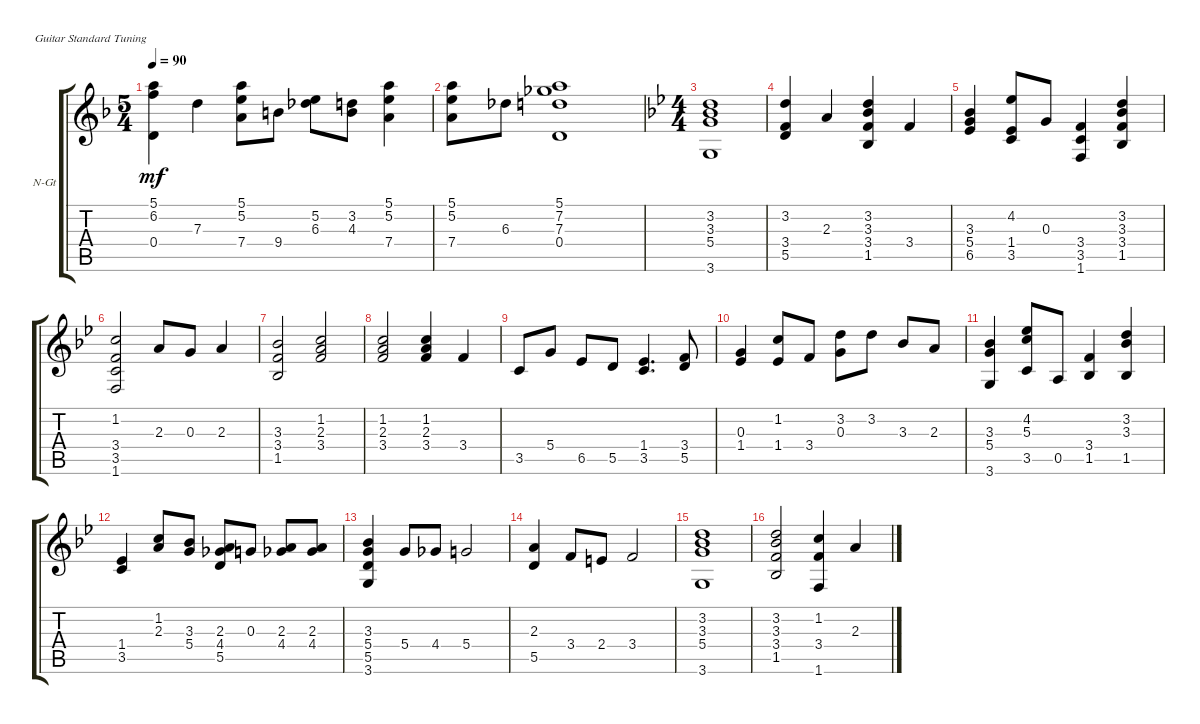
\defaultSystemsLayout 4
\bracketExtendMode groupsimilarinstruments
\firstSystemTrackNameOrientation horizontal
\otherSystemsTrackNameOrientation horizontal
\track ("Nylon Guitar" "N-Gt") {instrument acousticguitarnylon}
\staff {score tabs}
\tuning (E4 B3 G3 D3 A2 E2)
\ts (5 4)
\tempo 90
\clef g2
\ks f
(5.1 6.2 0.4).4{dy mf} 7.3.4 (5.1 5.2 7.4).8 9.4.8 (5.2 6.3).8 (3.2 4.3).8 (5.1 5.2 7.4).4 |
(5.1 5.2 7.4).8 6.3.8 (5.1 7.2 7.3 0.4).1 |
\ts (4 4)
\ks bb
(3.2 3.3 5.4 3.6).1 |
(3.2 3.4 5.5).4 2.3.4 (3.2 3.3 3.4 1.5).4 3.4.4 |
(3.3 5.4 6.5).4 (4.2 1.4 3.5).8 0.3.8 (3.4 3.5 1.6).4 (3.2 3.3 3.4 1.5).4 |
(1.2 3.4 3.5 1.6).2 2.3.8 0.3.8 2.3.4 |
(3.3 3.4 1.5).2 (1.2 2.3 3.4).2 |
(1.2 2.3 3.4).2 (1.2 2.3 3.4).4 3.4.4 |
3.5.8 5.4.8 6.5.8 5.5.8 (1.4 3.5).4{d} (3.4 5.5).8 |
(1.4 0.3).4 (1.2 1.4).8 3.4.8 (0.3 3.2).8 3.2.8 3.3.8 2.3.8 |
(3.3 5.4 3.6).4 (3.5 4.2 5.3).8 0.5.8 (1.5 3.4).4 (1.5 3.3 3.2).4 |
(1.4 3.5).4 (1.2 2.3).8 (3.3 5.4).8 (2.3 4.4 5.5).8 0.3.8 (2.3 4.4).8 (2.3 4.4).8 |
(3.3 5.4 5.5 3.6).4 5.4.8 4.4.8 5.4.2 |
(2.3 5.5).4 3.4.8 2.4.8 3.4.2 |
(3.2 3.3 5.4 3.6).1 |
(3.2 3.3 3.4 1.5).2 (1.6 3.4 1.2).4 2.3.4
